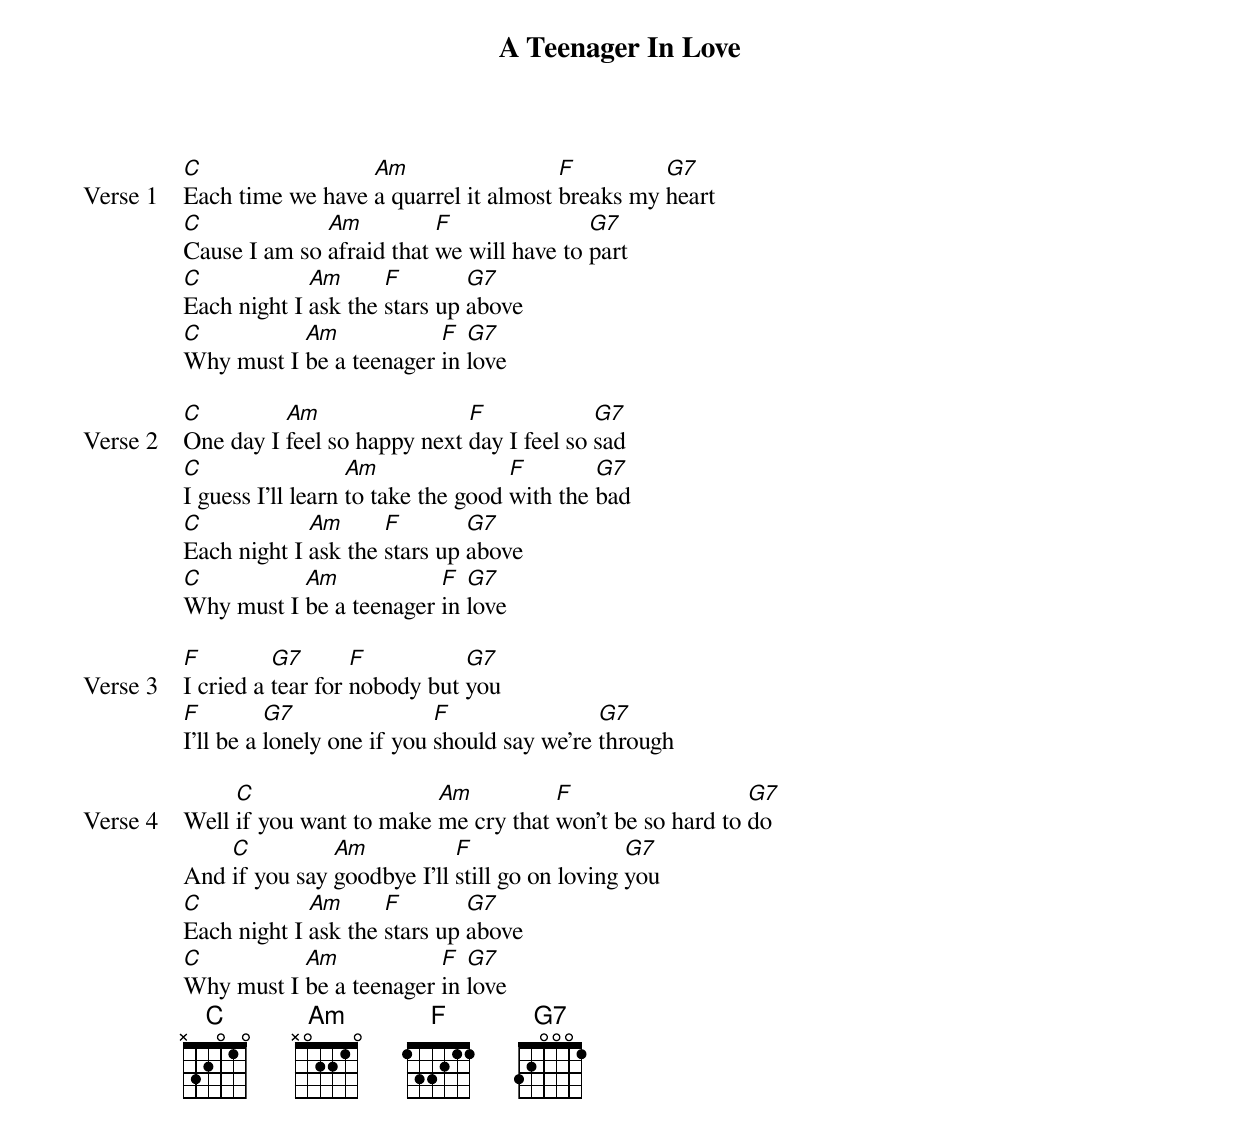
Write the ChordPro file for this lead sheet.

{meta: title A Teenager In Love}
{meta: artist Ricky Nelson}
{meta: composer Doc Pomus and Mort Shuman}

{start_of_verse: Verse 1}
[C]Each time we have [Am]a quarrel it almost [F]breaks my [G7]heart
[C]Cause I am so [Am]afraid that [F]we will have to [G7]part
[C]Each night I [Am]ask the [F]stars up [G7]above
[C]Why must I [Am]be a teenager [F]in [G7]love
{end_of_verse}

{start_of_verse: Verse 2}
[C]One day I [Am]feel so happy next [F]day I feel so [G7]sad
[C]I guess I'll learn [Am]to take the good [F]with the [G7]bad
[C]Each night I [Am]ask the [F]stars up [G7]above
[C]Why must I [Am]be a teenager [F]in [G7]love
{end_of_verse}

{start_of_verse: Verse 3}
[F]I cried a [G7]tear for [F]nobody but [G7]you
[F]I'll be a [G7]lonely one if you [F]should say we’re [G7]through
{end_of_verse}

{start_of_verse: Verse 4}
Well [C]if you want to make [Am]me cry that [F]won't be so hard to [G7]do
And [C]if you say [Am]goodbye I'll [F]still go on loving [G7]you
[C]Each night I [Am]ask the [F]stars up [G7]above
[C]Why must I [Am]be a teenager [F]in [G7]love
{end_of_verse}
